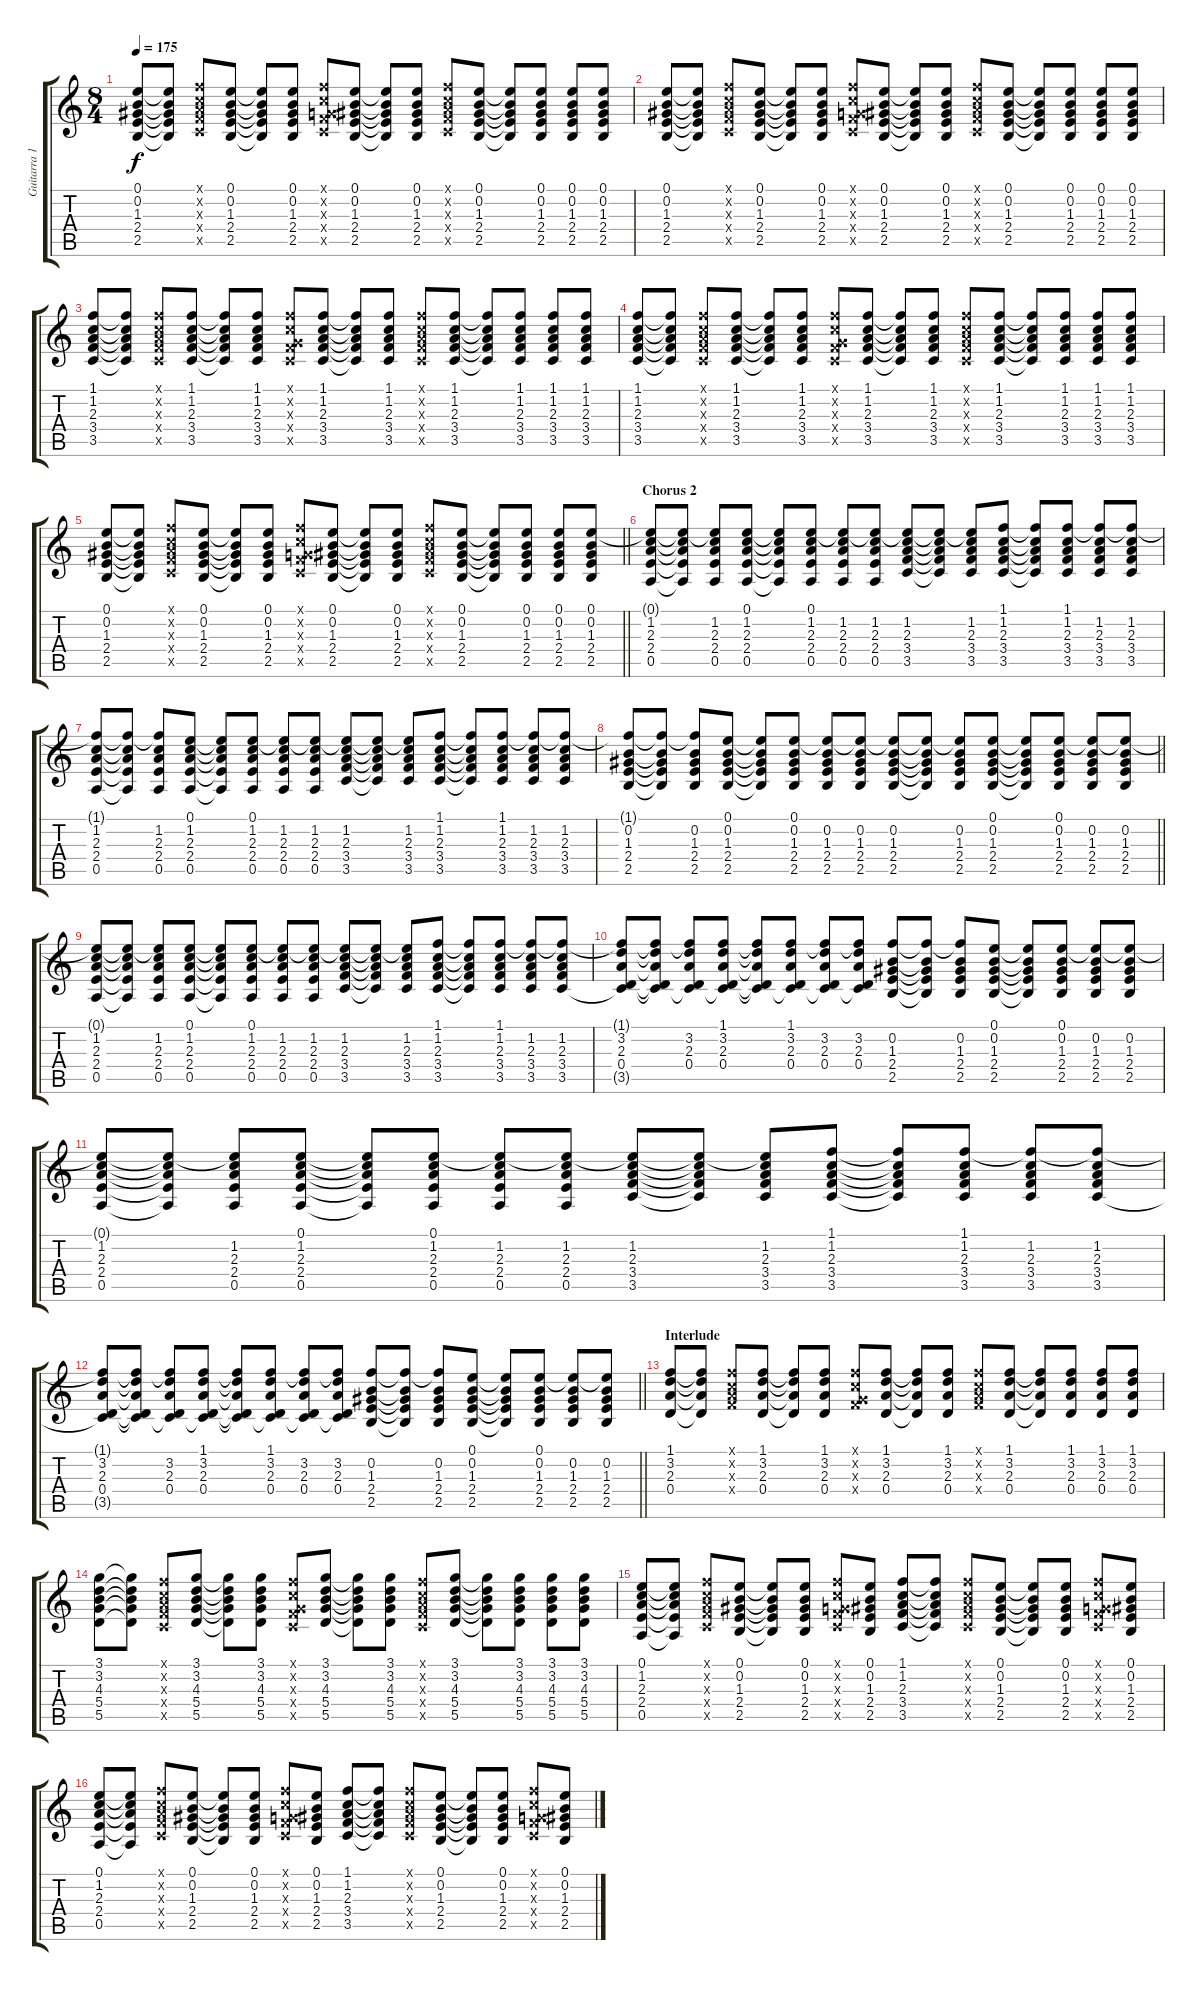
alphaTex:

\track ("Guitarra 1" "Guitarra 1") {instrument acousticguitarsteel}
\staff {score tabs}
\tuning (E4 B3 G3 D3 A2 E2) {hide}
\ts (8 4)
\tempo 175
\clef g2
\ks c
(0.1 0.2 1.3 2.4 2.5).8{dy f} (0.1{t} 0.2{t} 1.3{t} 2.4{t} 2.5{t}).8 (1.1{x} 1.2{x} 2.3{x} 3.4{x} 3.5{x}).8 (0.1 0.2 1.3 2.4 2.5).8 (0.1{t} 0.2{t} 1.3{t} 2.4{t} 2.5{t}).8 (0.1 0.2 1.3 2.4 2.5).8 (1.1{x} 1.2{x} 0.3{x} 3.4{x} 3.5{x}).8 (0.1 0.2 1.3 2.4 2.5).8 (0.1{t} 0.2{t} 1.3{t} 2.4{t} 2.5{t}).8 (0.1 0.2 1.3 2.4 2.5).8 (1.1{x} 1.2{x} 2.3{x} 3.4{x} 3.5{x}).8 (0.1 0.2 1.3 2.4 2.5).8 (0.1{t} 0.2{t} 1.3{t} 2.4{t} 2.5{t}).8 (0.1 0.2 1.3 2.4 2.5).8 (0.1 0.2 1.3 2.4 2.5).8 (0.1 0.2 1.3 2.4 2.5).8 |
(0.1 0.2 1.3 2.4 2.5).8 (0.1{t} 0.2{t} 1.3{t} 2.4{t} 2.5{t}).8 (1.1{x} 1.2{x} 2.3{x} 3.4{x} 3.5{x}).8 (0.1 0.2 1.3 2.4 2.5).8 (0.1{t} 0.2{t} 1.3{t} 2.4{t} 2.5{t}).8 (0.1 0.2 1.3 2.4 2.5).8 (1.1{x} 1.2{x} 0.3{x} 3.4{x} 3.5{x}).8 (0.1 0.2 1.3 2.4 2.5).8 (0.1{t} 0.2{t} 1.3{t} 2.4{t} 2.5{t}).8 (0.1 0.2 1.3 2.4 2.5).8 (1.1{x} 1.2{x} 2.3{x} 3.4{x} 3.5{x}).8 (0.1 0.2 1.3 2.4 2.5).8 (0.1{t} 0.2{t} 1.3{t} 2.4{t} 2.5{t}).8 (0.1 0.2 1.3 2.4 2.5).8 (0.1 0.2 1.3 2.4 2.5).8 (0.1 0.2 1.3 2.4 2.5).8 |
(1.1 1.2 2.3 3.4 3.5).8 (1.1{t} 1.2{t} 2.3{t} 3.4{t} 3.5{t}).8 (1.1{x} 1.2{x} 2.3{x} 3.4{x} 3.5{x}).8 (1.1 1.2 2.3 3.4 3.5).8 (1.1{t} 1.2{t} 2.3{t} 3.4{t} 3.5{t}).8 (1.1 1.2 2.3 3.4 3.5).8 (1.1{x} 1.2{x} 0.3{x} 3.4{x} 3.5{x}).8 (1.1 1.2 2.3 3.4 3.5).8 (1.1{t} 1.2{t} 2.3{t} 3.4{t} 3.5{t}).8 (1.1 1.2 2.3 3.4 3.5).8 (1.1{x} 1.2{x} 2.3{x} 3.4{x} 3.5{x}).8 (1.1 1.2 2.3 3.4 3.5).8 (1.1{t} 1.2{t} 2.3{t} 3.4{t} 3.5{t}).8 (1.1 1.2 2.3 3.4 3.5).8 (1.1 1.2 2.3 3.4 3.5).8 (1.1 1.2 2.3 3.4 3.5).8 |
(1.1 1.2 2.3 3.4 3.5).8 (1.1{t} 1.2{t} 2.3{t} 3.4{t} 3.5{t}).8 (1.1{x} 1.2{x} 2.3{x} 3.4{x} 3.5{x}).8 (1.1 1.2 2.3 3.4 3.5).8 (1.1{t} 1.2{t} 2.3{t} 3.4{t} 3.5{t}).8 (1.1 1.2 2.3 3.4 3.5).8 (1.1{x} 1.2{x} 0.3{x} 3.4{x} 3.5{x}).8 (1.1 1.2 2.3 3.4 3.5).8 (1.1{t} 1.2{t} 2.3{t} 3.4{t} 3.5{t}).8 (1.1 1.2 2.3 3.4 3.5).8 (1.1{x} 1.2{x} 2.3{x} 3.4{x} 3.5{x}).8 (1.1 1.2 2.3 3.4 3.5).8 (1.1{t} 1.2{t} 2.3{t} 3.4{t} 3.5{t}).8 (1.1 1.2 2.3 3.4 3.5).8 (1.1 1.2 2.3 3.4 3.5).8 (1.1 1.2 2.3 3.4 3.5).8 |
\barLineRight lightlight
(0.1 0.2 1.3 2.4 2.5).8 (0.1{t} 0.2{t} 1.3{t} 2.4{t} 2.5{t}).8 (1.1{x} 1.2{x} 2.3{x} 3.4{x} 3.5{x}).8 (0.1 0.2 1.3 2.4 2.5).8 (0.1{t} 0.2{t} 1.3{t} 2.4{t} 2.5{t}).8 (0.1 0.2 1.3 2.4 2.5).8 (1.1{x} 1.2{x} 0.3{x} 3.4{x} 3.5{x}).8 (0.1 0.2 1.3 2.4 2.5).8 (0.1{t} 0.2{t} 1.3{t} 2.4{t} 2.5{t}).8 (0.1 0.2 1.3 2.4 2.5).8 (1.1{x} 1.2{x} 2.3{x} 3.4{x} 3.5{x}).8 (0.1 0.2 1.3 2.4 2.5).8 (0.1{t} 0.2{t} 1.3{t} 2.4{t} 2.5{t}).8 (0.1 0.2 1.3 2.4 2.5).8 (0.1 0.2 1.3 2.4 2.5).8 (0.1 0.2 1.3 2.4 2.5).8 |
\section ("" "Chorus 2")
(0.1{t} 1.2 2.3 2.4 0.5).8 (0.1{t} 1.2{t} 2.3{t} 2.4{t} 0.5{t}).8 (0.1{t} 1.2 2.3 2.4 0.5).8 (0.1 1.2 2.3 2.4 0.5).8 (0.1{t} 1.2{t} 2.3{t} 2.4{t} 0.5{t}).8 (0.1 1.2 2.3 2.4 0.5).8 (0.1{t} 1.2 2.3 2.4 0.5).8 (0.1{t} 1.2 2.3 2.4 0.5).8 (0.1{t} 1.2 2.3 3.4 3.5).8 (0.1{t} 1.2{t} 2.3{t} 3.4{t} 3.5{t}).8 (0.1{t} 1.2 2.3 3.4 3.5).8 (1.1 1.2 2.3 3.4 3.5).8 (1.1{t} 1.2{t} 2.3{t} 3.4{t} 3.5{t}).8 (1.1 1.2 2.3 3.4 3.5).8 (1.1{t} 1.2 2.3 3.4 3.5).8 (1.1{t} 1.2 2.3 3.4 3.5).8 |
(1.1{t} 1.2 2.3 2.4 0.5).8 (1.1{t} 1.2{t} 2.3{t} 2.4{t} 0.5{t}).8 (1.1{t} 1.2 2.3 2.4 0.5).8 (0.1 1.2 2.3 2.4 0.5).8 (0.1{t} 1.2{t} 2.3{t} 2.4{t} 0.5{t}).8 (0.1 1.2 2.3 2.4 0.5).8 (0.1{t} 1.2 2.3 2.4 0.5).8 (0.1{t} 1.2 2.3 2.4 0.5).8 (0.1{t} 1.2 2.3 3.4 3.5).8 (0.1{t} 1.2{t} 2.3{t} 3.4{t} 3.5{t}).8 (0.1{t} 1.2 2.3 3.4 3.5).8 (1.1 1.2 2.3 3.4 3.5).8 (1.1{t} 1.2{t} 2.3{t} 3.4{t} 3.5{t}).8 (1.1 1.2 2.3 3.4 3.5).8 (1.1{t} 1.2 2.3 3.4 3.5).8 (1.1{t} 1.2 2.3 3.4 3.5).8 |
\barLineRight lightlight
(1.1{t} 0.2 1.3 2.4 2.5).8 (1.1{t} 0.2{t} 1.3{t} 2.4{t} 2.5{t}).8 (1.1{t} 0.2 1.3 2.4 2.5).8 (0.1 0.2 1.3 2.4 2.5).8 (0.1{t} 0.2{t} 1.3{t} 2.4{t} 2.5{t}).8 (0.1 0.2 1.3 2.4 2.5).8 (0.1{t} 0.2 1.3 2.4 2.5).8 (0.1{t} 0.2 1.3 2.4 2.5).8 (0.1{t} 0.2 1.3 2.4 2.5).8 (0.1{t} 0.2{t} 1.3{t} 2.4{t} 2.5{t}).8 (0.1{t} 0.2 1.3 2.4 2.5).8 (0.1 0.2 1.3 2.4 2.5).8 (0.1{t} 0.2{t} 1.3{t} 2.4{t} 2.5{t}).8 (0.1 0.2 1.3 2.4 2.5).8 (0.1{t} 0.2 1.3 2.4 2.5).8 (0.1{t} 0.2 1.3 2.4 2.5).8 |
(0.1{t} 1.2 2.3 2.4 0.5).8 (0.1{t} 1.2{t} 2.3{t} 2.4{t} 0.5{t}).8 (0.1{t} 1.2 2.3 2.4 0.5).8 (0.1 1.2 2.3 2.4 0.5).8 (0.1{t} 1.2{t} 2.3{t} 2.4{t} 0.5{t}).8 (0.1 1.2 2.3 2.4 0.5).8 (0.1{t} 1.2 2.3 2.4 0.5).8 (0.1{t} 1.2 2.3 2.4 0.5).8 (0.1{t} 1.2 2.3 3.4 3.5).8 (0.1{t} 1.2{t} 2.3{t} 3.4{t} 3.5{t}).8 (0.1{t} 1.2 2.3 3.4 3.5).8 (1.1 1.2 2.3 3.4 3.5).8 (1.1{t} 1.2{t} 2.3{t} 3.4{t} 3.5{t}).8 (1.1 1.2 2.3 3.4 3.5).8 (1.1{t} 1.2 2.3 3.4 3.5).8 (1.1{t} 1.2 2.3 3.4 3.5).8 |
(1.1{t} 3.2 2.3 0.4 3.5{t}).8 (1.1{t} 3.2{t} 2.3{t} 0.4{t} 3.5{t}).8 (1.1{t} 3.2 2.3 0.4 3.5{t}).8 (1.1 3.2 2.3 0.4 3.5{t}).8 (1.1{t} 3.2{t} 2.3{t} 0.4{t} 3.5{t}).8 (1.1 3.2 2.3 0.4 3.5{t}).8 (1.1{t} 3.2 2.3 0.4 3.5{t}).8 (1.1{t} 3.2 2.3 0.4 3.5{t}).8 (1.1{t} 0.2 1.3 2.4 2.5).8 (1.1{t} 0.2{t} 1.3{t} 2.4{t} 2.5{t}).8 (1.1{t} 0.2 1.3 2.4 2.5).8 (0.1 0.2 1.3 2.4 2.5).8 (0.1{t} 0.2{t} 1.3{t} 2.4{t} 2.5{t}).8 (0.1 0.2 1.3 2.4 2.5).8 (0.1{t} 0.2 1.3 2.4 2.5).8 (0.1{t} 0.2 1.3 2.4 2.5).8 |
(0.1{t} 1.2 2.3 2.4 0.5).8 (0.1{t} 1.2{t} 2.3{t} 2.4{t} 0.5{t}).8 (0.1{t} 1.2 2.3 2.4 0.5).8 (0.1 1.2 2.3 2.4 0.5).8 (0.1{t} 1.2{t} 2.3{t} 2.4{t} 0.5{t}).8 (0.1 1.2 2.3 2.4 0.5).8 (0.1{t} 1.2 2.3 2.4 0.5).8 (0.1{t} 1.2 2.3 2.4 0.5).8 (0.1{t} 1.2 2.3 3.4 3.5).8 (0.1{t} 1.2{t} 2.3{t} 3.4{t} 3.5{t}).8 (0.1{t} 1.2 2.3 3.4 3.5).8 (1.1 1.2 2.3 3.4 3.5).8 (1.1{t} 1.2{t} 2.3{t} 3.4{t} 3.5{t}).8 (1.1 1.2 2.3 3.4 3.5).8 (1.1{t} 1.2 2.3 3.4 3.5).8 (1.1{t} 1.2 2.3 3.4 3.5).8 |
\barLineRight lightlight
(1.1{t} 3.2 2.3 0.4 3.5{t}).8 (1.1{t} 3.2{t} 2.3{t} 0.4{t} 3.5{t}).8 (1.1{t} 3.2 2.3 0.4 3.5{t}).8 (1.1 3.2 2.3 0.4 3.5{t}).8 (1.1{t} 3.2{t} 2.3{t} 0.4{t} 3.5{t}).8 (1.1 3.2 2.3 0.4 3.5{t}).8 (1.1{t} 3.2 2.3 0.4 3.5{t}).8 (1.1{t} 3.2 2.3 0.4 3.5{t}).8 (1.1{t} 0.2 1.3 2.4 2.5).8 (1.1{t} 0.2{t} 1.3{t} 2.4{t} 2.5{t}).8 (1.1{t} 0.2 1.3 2.4 2.5).8 (0.1 0.2 1.3 2.4 2.5).8 (0.1{t} 0.2{t} 1.3{t} 2.4{t} 2.5{t}).8 (0.1 0.2 1.3 2.4 2.5).8 (0.1{t} 0.2 1.3 2.4 2.5).8 (0.1{t} 0.2 1.3 2.4 2.5).8 |
\section ("" "Interlude")
(1.1 3.2 2.3 0.4).8 (1.1{t} 3.2{t} 2.3{t} 0.4{t}).8 (1.1{x} 1.2{x} 2.3{x} 3.4{x}).8 (1.1 3.2 2.3 0.4).8 (1.1{t} 3.2{t} 2.3{t} 0.4{t}).8 (1.1 3.2 2.3 0.4).8 (1.1{x} 1.2{x} 0.3{x} 3.4{x}).8 (1.1 3.2 2.3 0.4).8 (1.1{t} 3.2{t} 2.3{t} 0.4{t}).8 (1.1 3.2 2.3 0.4).8 (1.1{x} 1.2{x} 2.3{x} 3.4{x}).8 (1.1 3.2 2.3 0.4).8 (1.1{t} 3.2{t} 2.3{t} 0.4{t}).8 (1.1 3.2 2.3 0.4).8 (1.1 3.2 2.3 0.4).8 (1.1 3.2 2.3 0.4).8 |
(3.1 3.2 4.3 5.4 5.5).8 (3.1{t} 3.2{t} 4.3{t} 5.4{t} 5.5{t}).8 (1.1{x} 1.2{x} 2.3{x} 3.4{x} 3.5{x}).8 (3.1 3.2 4.3 5.4 5.5).8 (3.1{t} 3.2{t} 4.3{t} 5.4{t} 5.5{t}).8 (3.1 3.2 4.3 5.4 5.5).8 (1.1{x} 1.2{x} 0.3{x} 3.4{x} 3.5{x}).8 (3.1 3.2 4.3 5.4 5.5).8 (3.1{t} 3.2{t} 4.3{t} 5.4{t} 5.5{t}).8 (3.1 3.2 4.3 5.4 5.5).8 (1.1{x} 1.2{x} 2.3{x} 3.4{x} 3.5{x}).8 (3.1 3.2 4.3 5.4 5.5).8 (3.1{t} 3.2{t} 4.3{t} 5.4{t} 5.5{t}).8 (3.1 3.2 4.3 5.4 5.5).8 (3.1 3.2 4.3 5.4 5.5).8 (3.1 3.2 4.3 5.4 5.5).8 |
(0.1 1.2 2.3 2.4 0.5).8 (0.1{t} 1.2{t} 2.3{t} 2.4{t} 0.5{t}).8 (1.1{x} 1.2{x} 2.3{x} 3.4{x} 3.5{x}).8 (0.1 0.2 1.3 2.4 2.5).8 (0.1{t} 0.2{t} 1.3{t} 2.4{t} 2.5{t}).8 (0.1 0.2 1.3 2.4 2.5).8 (1.1{x} 1.2{x} 0.3{x} 3.4{x} 3.5{x}).8 (0.1 0.2 1.3 2.4 2.5).8 (1.1 1.2 2.3 3.4 3.5).8 (1.1{t} 1.2{t} 2.3{t} 3.4{t} 3.5{t}).8 (1.1{x} 1.2{x} 2.3{x} 3.4{x} 3.5{x}).8 (0.1 0.2 1.3 2.4 2.5).8 (0.1{t} 0.2{t} 1.3{t} 2.4{t} 2.5{t}).8 (0.1 0.2 1.3 2.4 2.5).8 (1.1{x} 1.2{x} 0.3{x} 3.4{x} 3.5{x}).8 (0.1 0.2 1.3 2.4 2.5).8 |
(0.1 1.2 2.3 2.4 0.5).8 (0.1{t} 1.2{t} 2.3{t} 2.4{t} 0.5{t}).8 (1.1{x} 1.2{x} 2.3{x} 3.4{x} 3.5{x}).8 (0.1 0.2 1.3 2.4 2.5).8 (0.1{t} 0.2{t} 1.3{t} 2.4{t} 2.5{t}).8 (0.1 0.2 1.3 2.4 2.5).8 (1.1{x} 1.2{x} 0.3{x} 3.4{x} 3.5{x}).8 (0.1 0.2 1.3 2.4 2.5).8 (1.1 1.2 2.3 3.4 3.5).8 (1.1{t} 1.2{t} 2.3{t} 3.4{t} 3.5{t}).8 (1.1{x} 1.2{x} 2.3{x} 3.4{x} 3.5{x}).8 (0.1 0.2 1.3 2.4 2.5).8 (0.1{t} 0.2{t} 1.3{t} 2.4{t} 2.5{t}).8 (0.1 0.2 1.3 2.4 2.5).8 (1.1{x} 1.2{x} 0.3{x} 3.4{x} 3.5{x}).8 (0.1 0.2 1.3 2.4 2.5).8
